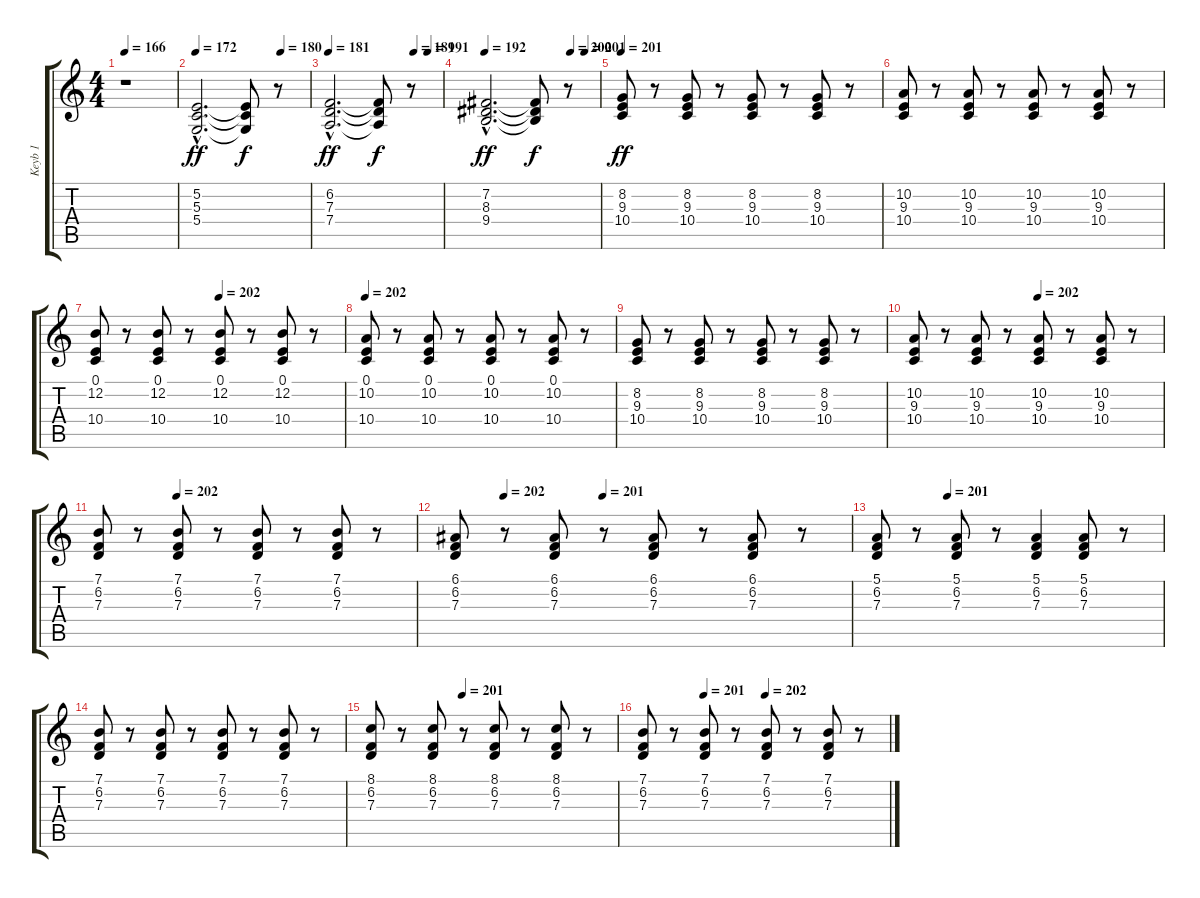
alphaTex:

\track ("Keyb 1" "Keyb 1") {instrument honkytonkpiano}
\staff {score tabs}
\tuning (E4 B3 G3 D3 A2 E2) {hide}
\ts (4 4)
\tempo 166
\clef g2
\ks c
r.1{dy ff instrument honkytonkpiano} |
\tempo 172
\tempo (180 0.75)
(5.2{hac} 5.3{hac} 5.4{hac}).2{d} (5.2{t} 5.3{t} 5.4{t}).8{dy f} r.8 |
\tempo 181
\tempo (189 0.75)
\tempo (191 0.875)
(6.2{hac} 7.3{hac} 7.4{hac}).2{d dy ff} (6.2{t} 7.3{t} 7.4{t}).8{dy f} r.8 |
\tempo 192
\tempo (200 0.75)
\tempo (201 0.875)
(7.2{hac} 8.3{hac} 9.4{hac}).2{d dy ff} (7.2{t} 8.3{t} 9.4{t}).8{dy f} r.8 |
\tempo 201
(8.2 9.3 10.4).8{dy ff} r.8 (8.2 9.3 10.4).8 r.8 (8.2 9.3 10.4).8 r.8 (8.2 9.3 10.4).8 r.8 |
(10.2 9.3 10.4).8 r.8 (10.2 9.3 10.4).8 r.8 (10.2 9.3 10.4).8 r.8 (10.2 9.3 10.4).8 r.8 |
\tempo (202 0.5)
(0.1 12.2 10.4).8 r.8 (0.1 12.2 10.4).8 r.8 (0.1 12.2 10.4).8 r.8 (0.1 12.2 10.4).8 r.8 |
\tempo 202
(0.1 10.2 10.4).8 r.8 (0.1 10.2 10.4).8 r.8 (0.1 10.2 10.4).8 r.8 (0.1 10.2 10.4).8 r.8 |
(8.2 9.3 10.4).8 r.8 (8.2 9.3 10.4).8 r.8 (8.2 9.3 10.4).8 r.8 (8.2 9.3 10.4).8 r.8 |
\tempo (202 0.5)
(10.2 9.3 10.4).8 r.8 (10.2 9.3 10.4).8 r.8 (10.2 9.3 10.4).8 r.8 (10.2 9.3 10.4).8 r.8 |
\tempo (202 0.25)
(7.1 6.2 7.3).8 r.8 (7.1 6.2 7.3).8 r.8 (7.1 6.2 7.3).8 r.8 (7.1 6.2 7.3).8 r.8 |
\tempo (202 0.125)
\tempo (201 0.375)
(6.1 6.2 7.3).8 r.8 (6.1 6.2 7.3).8 r.8 (6.1 6.2 7.3).8 r.8 (6.1 6.2 7.3).8 r.8 |
\tempo (201 0.25)
(5.1 6.2 7.3).8 r.8 (5.1 6.2 7.3).8 r.8 (5.1 6.2 7.3).4 (5.1 6.2 7.3).8 r.8 |
(7.1 6.2 7.3).8 r.8 (7.1 6.2 7.3).8 r.8 (7.1 6.2 7.3).8 r.8 (7.1 6.2 7.3).8 r.8 |
\tempo (201 0.375)
(8.1 6.2 7.3).8 r.8 (8.1 6.2 7.3).8 r.8 (8.1 6.2 7.3).8 r.8 (8.1 6.2 7.3).8 r.8 |
\tempo (201 0.25)
\tempo (202 0.5)
(7.1 6.2 7.3).8 r.8 (7.1 6.2 7.3).8 r.8 (7.1 6.2 7.3).8 r.8 (7.1 6.2 7.3).8 r.8
